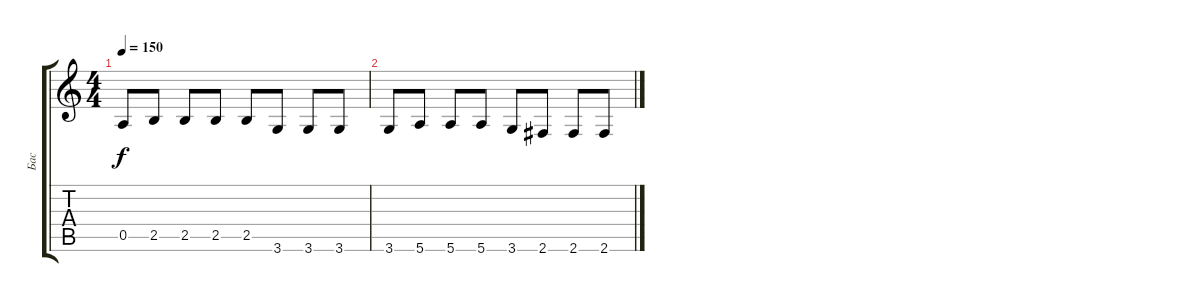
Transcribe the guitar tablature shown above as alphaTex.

\track ("Бас" "Бас") {instrument electricbasspick}
\staff {score tabs}
\tuning (E4 B3 G3 D3 A2 E2) {hide}
\ts (4 4)
\tempo 150
\clef g2
\ks c
0.5.8{dy f} 2.5.8 2.5.8 2.5.8 2.5.8 3.6.8 3.6.8 3.6.8 |
3.6.8 5.6.8 5.6.8 5.6.8 3.6.8 2.6.8 2.6.8 2.6.8
